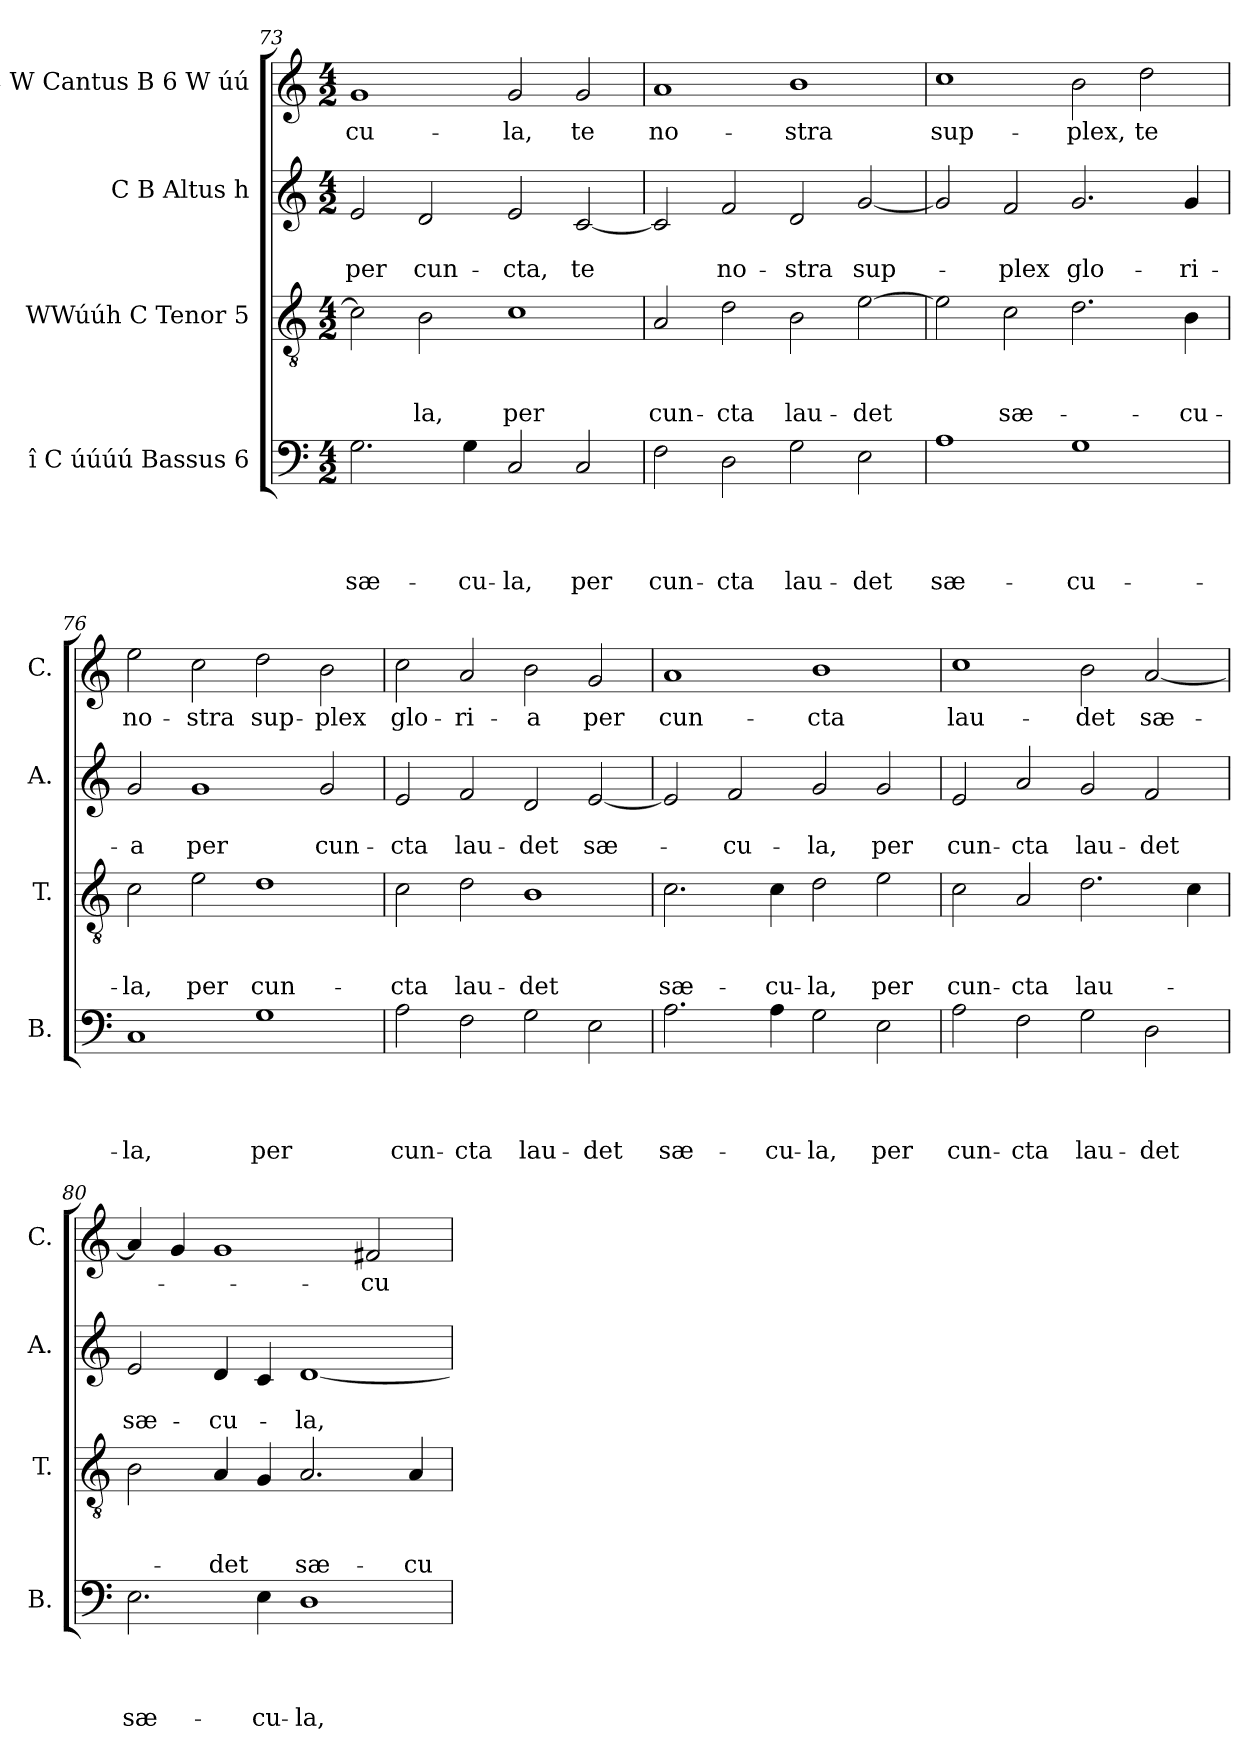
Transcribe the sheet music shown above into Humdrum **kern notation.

**kern	**text	**text	**text	**text	**kern	**text	**text	**text	**kern	**text	**text	**kern	**text
*part4	*part4	*part4	*part4	*part4	*part3	*part3	*part3	*part3	*part2	*part2	*part2	*part1	*part1
*staff4	*staff4	*staff4	*staff4	*staff4	*staff3	*staff3	*staff3	*staff3	*staff2	*staff2	*staff2	*staff1	*staff1
*I"î C úúúú Bassus 6	*	*	*	*	*I"WWúúh C Tenor 5	*	*	*	*I"C B Altus h	*	*	*I"C W Cantus B 6 W úú	*
*I'B.	*	*	*	*	*I'T.	*	*	*	*I'A.	*	*	*I'C.	*
*clefF4	*	*	*	*	*clefGv2	*	*	*	*clefG2	*	*	*clefG2	*
*k[]	*	*	*	*	*k[]	*	*	*	*k[]	*	*	*k[]	*
*C:	*	*	*	*	*C:	*	*	*	*C:	*	*	*C:	*
*M4/2	*	*	*	*	*M4/2	*	*	*	*M4/2	*	*	*M4/2	*
=73	=73	=73	=73	=73	=73	=73	=73	=73	=73	=73	=73	=73	=73
!	!	!	!	!LO:LY:b	!	!	!	!	!	!	!LO:LY:b	!	!LO:LY:b
2.G\	.	.	.	sæ-	2c\]	.	.	.	2e/	.	per	1g	-cu-
!	!	!	!	!	!	!	!	!LO:LY:b	!	!	!LO:LY:b	!	!
.	.	.	.	.	2B\	.	.	-la,	2d/	.	cun-	.	.
!	!	!	!	!LO:LY:b	!	!	!	!	!	!	!	!	!
4G\	.	.	.	-cu-	.	.	.	.	.	.	.	.	.
!	!	!	!	!LO:LY:b	!	!	!	!LO:LY:b	!	!	!LO:LY:b	!	!LO:LY:b
2C/	.	.	.	-la,	1c	.	.	per	2e/	.	-cta,	2g/	-la,
!	!	!	!	!LO:LY:b	!	!	!	!	!	!	!LO:LY:b	!	!LO:LY:b
2C/	.	.	.	per	.	.	.	.	[<2c/	.	te	2g/	te
=74	=74	=74	=74	=74	=74	=74	=74	=74	=74	=74	=74	=74	=74
!	!	!	!	!LO:LY:b	!	!	!	!LO:LY:b	!	!	!	!	!LO:LY:b
2F\	.	.	.	cun-	2A/	.	.	cun-	2c/]	.	.	1a	no-
!	!	!	!	!LO:LY:b	!	!	!	!LO:LY:b	!	!	!LO:LY:b	!	!
2D\	.	.	.	-cta	2d\	.	.	-cta	2f/	.	no-	.	.
!	!	!	!	!LO:LY:b	!	!	!	!LO:LY:b	!	!	!LO:LY:b	!	!LO:LY:b
2G\	.	.	.	lau-	2B\	.	.	lau-	2d/	.	-stra	1b	-stra
!	!	!	!	!LO:LY:b	!	!	!	!LO:LY:b	!	!	!LO:LY:b	!	!
2E\	.	.	.	-det	[>2e\	.	.	-det	[<2g/	.	sup-	.	.
=75	=75	=75	=75	=75	=75	=75	=75	=75	=75	=75	=75	=75	=75
!	!	!	!	!LO:LY:b	!	!	!	!	!	!	!	!	!LO:LY:b
1A	.	.	.	sæ-	2e\]	.	.	.	2g/]	.	.	1cc	sup-
!	!	!	!	!	!	!	!	!LO:LY:b	!	!	!LO:LY:b	!	!
.	.	.	.	.	2c\	.	.	sæ-	2f/	.	-plex	.	.
!	!	!	!	!LO:LY:b	!	!	!	!	!	!	!LO:LY:b	!	!LO:LY:b
1G	.	.	.	-cu-	2.d\	.	.	.	2.g/	.	glo-	2b\	-plex,
!	!	!	!	!	!	!	!	!	!	!	!	!	!LO:LY:b
.	.	.	.	.	.	.	.	.	.	.	.	2dd\	te
!	!	!	!	!	!	!	!	!LO:LY:b	!	!	!LO:LY:b	!	!
.	.	.	.	.	4B\	.	.	-cu-	4g/	.	-ri-	.	.
=76	=76	=76	=76	=76	=76	=76	=76	=76	=76	=76	=76	=76	=76
!	!	!	!	!LO:LY:b	!	!	!	!LO:LY:b	!	!	!LO:LY:b	!	!LO:LY:b
1C	.	.	.	-la,	2c\	.	.	-la,	2g/	.	-a	2ee\	no-
!	!	!	!	!	!	!	!	!LO:LY:b	!	!	!LO:LY:b	!	!LO:LY:b
.	.	.	.	.	2e\	.	.	per	1g	.	per	2cc\	-stra
!	!	!	!	!LO:LY:b	!	!	!	!LO:LY:b	!	!	!	!	!LO:LY:b
1G	.	.	.	per	1d	.	.	cun-	.	.	.	2dd\	sup-
!	!	!	!	!	!	!	!	!	!	!	!LO:LY:b	!	!LO:LY:b
.	.	.	.	.	.	.	.	.	2g/	.	cun-	2b\	-plex
!!LO:LB:g=z
=77	=77	=77	=77	=77	=77	=77	=77	=77	=77	=77	=77	=77	=77
!	!	!	!	!LO:LY:b	!	!	!	!LO:LY:b	!	!	!LO:LY:b	!	!LO:LY:b
2A\	.	.	.	cun-	2c\	.	.	-cta	2e/	.	-cta	2cc\	glo-
!	!	!	!	!LO:LY:b	!	!	!	!LO:LY:b	!	!	!LO:LY:b	!	!LO:LY:b
2F\	.	.	.	-cta	2d\	.	.	lau-	2f/	.	lau-	2a/	-ri-
!	!	!	!	!LO:LY:b	!	!	!	!LO:LY:b	!	!	!LO:LY:b	!	!LO:LY:b
2G\	.	.	.	lau-	1B	.	.	-det	2d/	.	-det	2b\	-a
!	!	!	!	!LO:LY:b	!	!	!	!	!	!	!LO:LY:b	!	!LO:LY:b
2E\	.	.	.	-det	.	.	.	.	[<2e/	.	sæ-	2g/	per
=78	=78	=78	=78	=78	=78	=78	=78	=78	=78	=78	=78	=78	=78
!	!	!	!	!LO:LY:b	!	!	!	!LO:LY:b	!	!	!	!	!LO:LY:b
2.A\	.	.	.	sæ-	2.c\	.	.	sæ-	2e/]	.	.	1a	cun-
!	!	!	!	!	!	!	!	!	!	!	!LO:LY:b	!	!
.	.	.	.	.	.	.	.	.	2f/	.	-cu-	.	.
!	!	!	!	!LO:LY:b	!	!	!	!LO:LY:b	!	!	!	!	!
4A\	.	.	.	-cu-	4c\	.	.	-cu-	.	.	.	.	.
!	!	!	!	!LO:LY:b	!	!	!	!LO:LY:b	!	!	!LO:LY:b	!	!LO:LY:b
2G\	.	.	.	-la,	2d\	.	.	-la,	2g/	.	-la,	1b	-cta
!	!	!	!	!LO:LY:b	!	!	!	!LO:LY:b	!	!	!LO:LY:b	!	!
2E\	.	.	.	per	2e\	.	.	per	2g/	.	per	.	.
=79	=79	=79	=79	=79	=79	=79	=79	=79	=79	=79	=79	=79	=79
!	!	!	!	!LO:LY:b	!	!	!	!LO:LY:b	!	!	!LO:LY:b	!	!LO:LY:b
2A\	.	.	.	cun-	2c\	.	.	cun-	2e/	.	cun-	1cc	lau-
!	!	!	!	!LO:LY:b	!	!	!	!LO:LY:b	!	!	!LO:LY:b	!	!
2F\	.	.	.	-cta	2A/	.	.	-cta	2a/	.	-cta	.	.
!	!	!	!	!LO:LY:b	!	!	!	!LO:LY:b	!	!	!LO:LY:b	!	!LO:LY:b
2G\	.	.	.	lau-	2.d\	.	.	lau-	2g/	.	lau-	2b\	-det
!	!	!	!	!LO:LY:b	!	!	!	!	!	!	!LO:LY:b	!	!LO:LY:b
2D\	.	.	.	-det	.	.	.	.	2f/	.	-det	[<2a/	sæ-
.	.	.	.	.	4c\	.	.	.	.	.	.	.	.
=80	=80	=80	=80	=80	=80	=80	=80	=80	=80	=80	=80	=80	=80
!	!	!	!	!LO:LY:b	!	!	!	!	!	!	!LO:LY:b	!	!
2.E\	.	.	.	sæ-	2B\	.	.	.	2e/	.	sæ-	4a/]	.
.	.	.	.	.	.	.	.	.	.	.	.	4g/	.
!	!	!	!	!	!	!	!	!LO:LY:b	!	!	!LO:LY:b	!	!
.	.	.	.	.	4A/	.	.	-det	4d/	.	-cu-	1g	.
!	!	!	!	!LO:LY:b	!	!	!	!	!	!	!	!	!
4E\	.	.	.	-cu-	4G/	.	.	.	4c/	.	.	.	.
!	!	!	!	!LO:LY:b	!	!	!	!LO:LY:b	!	!	!LO:LY:b	!	!
1D	.	.	.	-la,	2.A/	.	.	sæ-	[<1d	.	-la,	.	.
!	!	!	!	!	!	!	!	!	!	!	!	!	!LO:LY:b
.	.	.	.	.	.	.	.	.	.	.	.	2f#X/	-cu-
!	!	!	!	!	!	!	!	!LO:LY:b	!	!	!	!	!
.	.	.	.	.	4A/	.	.	-cu-	.	.	.	.	.
=	=	=	=	=	=	=	=	=	=	=	=	=	=
*-	*-	*-	*-	*-	*-	*-	*-	*-	*-	*-	*-	*-	*-
